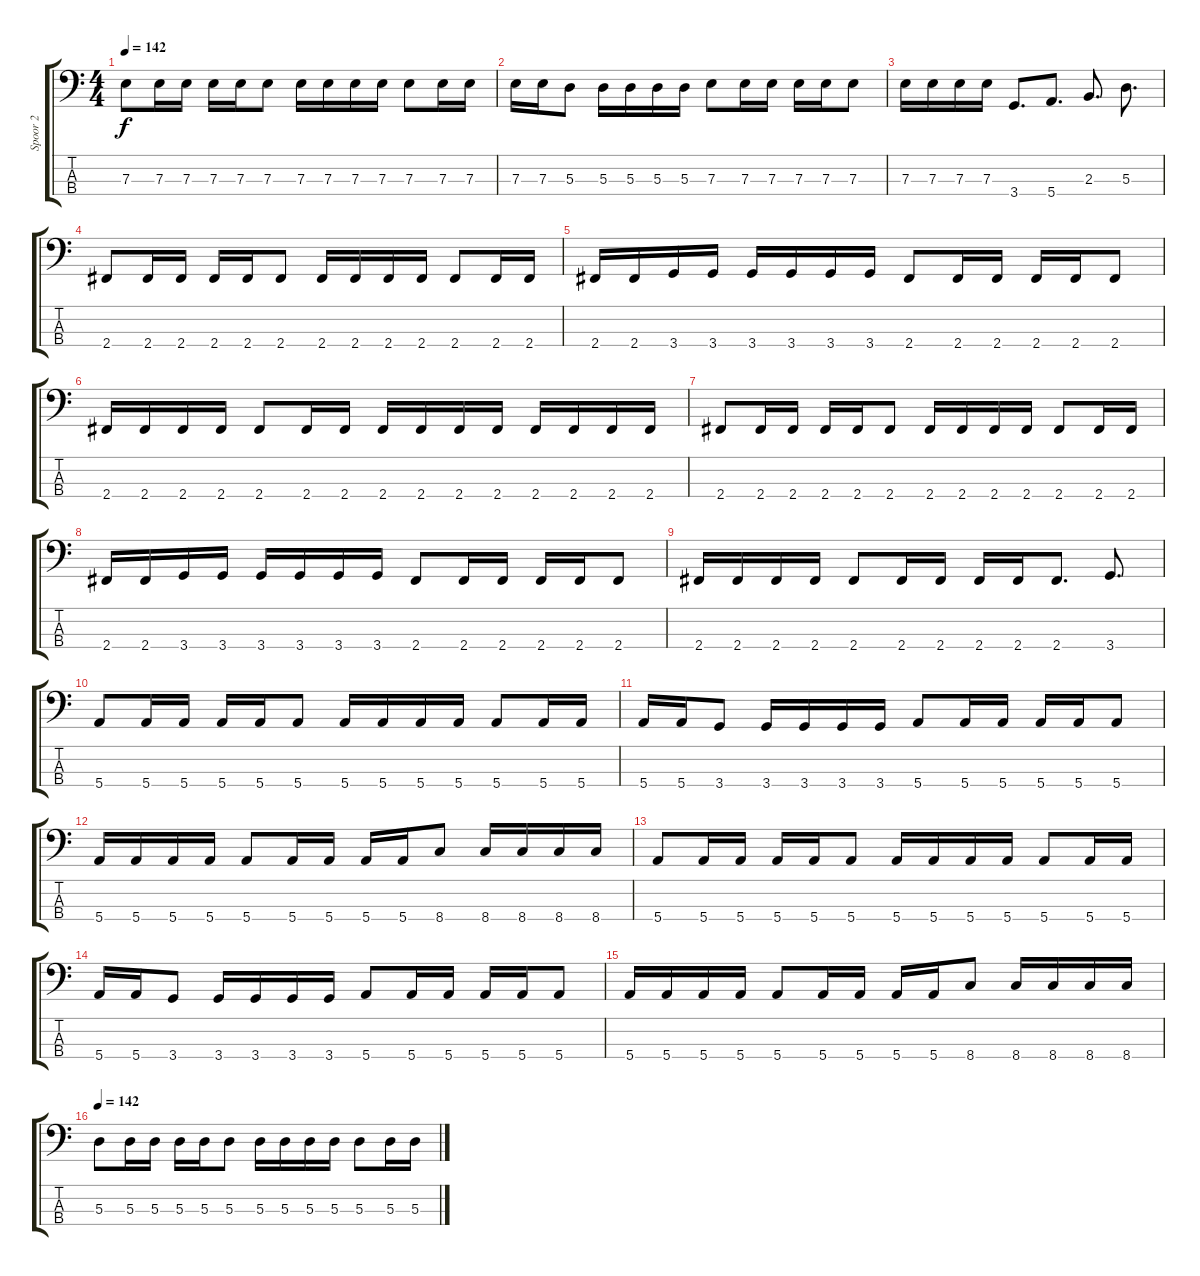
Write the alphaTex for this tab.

\track ("Spoor 2" "Spoor 2") {instrument electricbassfinger}
\staff {score tabs}
\tuning (G2 D2 A1 E1) {hide}
\ts (4 4)
\tempo 142
\clef f4
\ks c
7.3.8{dy f} 7.3.16 7.3.16 7.3.16 7.3.16 7.3.8 7.3.16 7.3.16 7.3.16 7.3.16 7.3.8 7.3.16 7.3.16 |
7.3.16 7.3.16 5.3.8 5.3.16 5.3.16 5.3.16 5.3.16 7.3.8 7.3.16 7.3.16 7.3.16 7.3.16 7.3.8 |
7.3.16 7.3.16 7.3.16 7.3.16 3.4.8{d} 5.4.8{d} 2.3.8{d} 5.3.8{d} |
2.4.8 2.4.16 2.4.16 2.4.16 2.4.16 2.4.8 2.4.16 2.4.16 2.4.16 2.4.16 2.4.8 2.4.16 2.4.16 |
2.4.16 2.4.16 3.4.16 3.4.16 3.4.16 3.4.16 3.4.16 3.4.16 2.4.8 2.4.16 2.4.16 2.4.16 2.4.16 2.4.8 |
2.4.16 2.4.16 2.4.16 2.4.16 2.4.8 2.4.16 2.4.16 2.4.16 2.4.16 2.4.16 2.4.16 2.4.16 2.4.16 2.4.16 2.4.16 |
2.4.8 2.4.16 2.4.16 2.4.16 2.4.16 2.4.8 2.4.16 2.4.16 2.4.16 2.4.16 2.4.8 2.4.16 2.4.16 |
2.4.16 2.4.16 3.4.16 3.4.16 3.4.16 3.4.16 3.4.16 3.4.16 2.4.8 2.4.16 2.4.16 2.4.16 2.4.16 2.4.8 |
2.4.16 2.4.16 2.4.16 2.4.16 2.4.8 2.4.16 2.4.16 2.4.16 2.4.16 2.4.8{d} 3.4.8{d} |
5.4.8 5.4.16 5.4.16 5.4.16 5.4.16 5.4.8 5.4.16 5.4.16 5.4.16 5.4.16 5.4.8 5.4.16 5.4.16 |
5.4.16 5.4.16 3.4.8 3.4.16 3.4.16 3.4.16 3.4.16 5.4.8 5.4.16 5.4.16 5.4.16 5.4.16 5.4.8 |
5.4.16 5.4.16 5.4.16 5.4.16 5.4.8 5.4.16 5.4.16 5.4.16 5.4.16 8.4.8 8.4.16 8.4.16 8.4.16 8.4.16 |
5.4.8 5.4.16 5.4.16 5.4.16 5.4.16 5.4.8 5.4.16 5.4.16 5.4.16 5.4.16 5.4.8 5.4.16 5.4.16 |
5.4.16 5.4.16 3.4.8 3.4.16 3.4.16 3.4.16 3.4.16 5.4.8 5.4.16 5.4.16 5.4.16 5.4.16 5.4.8 |
5.4.16 5.4.16 5.4.16 5.4.16 5.4.8 5.4.16 5.4.16 5.4.16 5.4.16 8.4.8 8.4.16 8.4.16 8.4.16 8.4.16 |
\tempo 142
5.3.8 5.3.16 5.3.16 5.3.16 5.3.16 5.3.8 5.3.16 5.3.16 5.3.16 5.3.16 5.3.8 5.3.16 5.3.16
